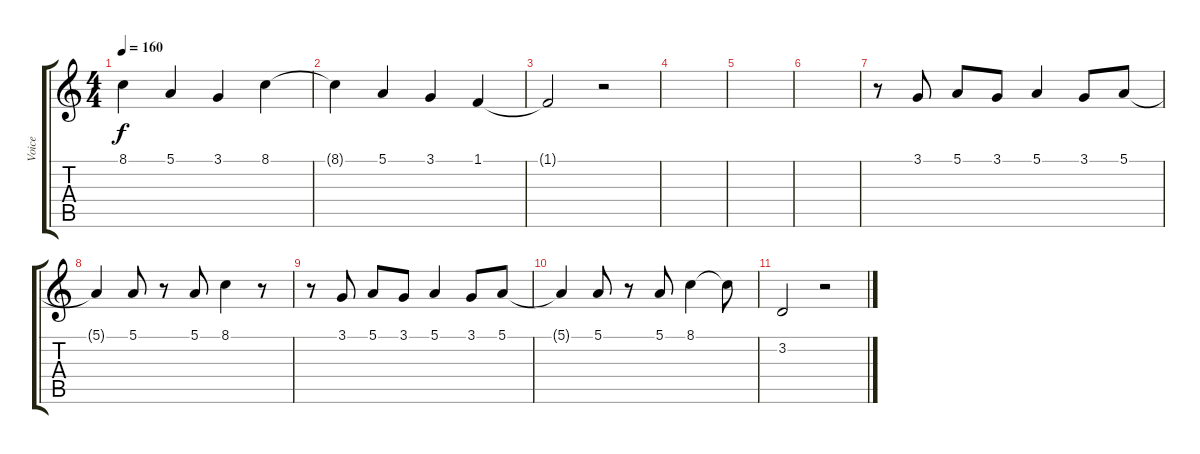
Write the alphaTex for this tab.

\track ("Voice" "Voice") {instrument flute}
\staff {score tabs}
\tuning (E4 B3 G3 D3 A2 E2) {hide}
\ts (4 4)
\tempo 160
\clef g2
\ks c
8.1{t}.4{dy f} 5.1.4 3.1.4 8.1.4 |
8.1{t}.4 5.1.4 3.1.4 1.1.4 |
1.1{t}.2 r.2 |
|
|
|
r.8 3.1.8 5.1.8 3.1.8 5.1.4 3.1.8 5.1.8 |
5.1{t}.4 5.1.8 r.8 5.1.8 8.1.4 r.8 |
r.8 3.1.8 5.1.8 3.1.8 5.1.4 3.1.8 5.1.8 |
5.1{t}.4 5.1.8 r.8 5.1.8 8.1.4 8.1{t}.8 |
3.2.2 r.2
